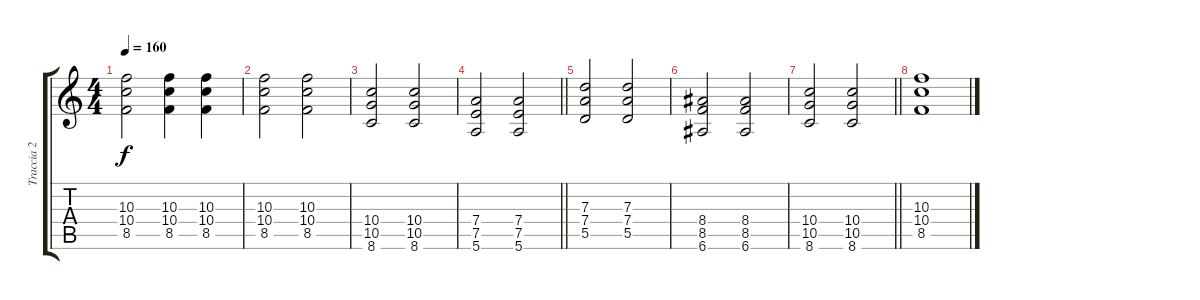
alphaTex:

\track ("Traccia 2" "Traccia 2") {instrument distortionguitar}
\staff {score tabs}
\tuning (E4 B3 G3 D3 A2 E2) {hide}
\ts (4 4)
\tempo 160
\clef g2
\ks c
(10.3 10.4 8.5).2{dy f} (10.3 10.4 8.5).4 (10.3 10.4 8.5).4 |
(10.3 10.4 8.5).2 (10.3 10.4 8.5).2 |
(10.4 10.5 8.6).2 (10.4 10.5 8.6).2 |
\barLineRight lightlight
(7.4 7.5 5.6).2 (7.4 7.5 5.6).2 |
(7.3 7.4 5.5).2 (7.3 7.4 5.5).2 |
(8.4 8.5 6.6).2 (8.4 8.5 6.6).2 |
\barLineRight lightlight
(10.4 10.5 8.6).2 (10.4 10.5 8.6).2 |
(10.3 10.4 8.5).1
